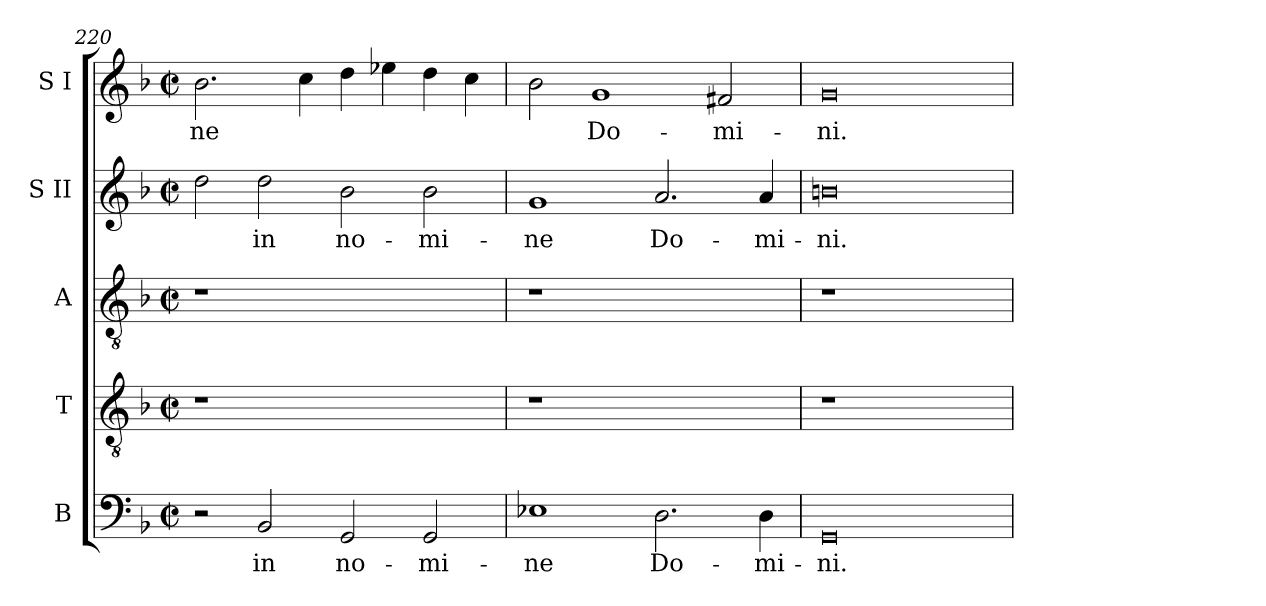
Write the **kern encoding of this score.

**kern	**text	**kern	**kern	**kern	**text	**kern	**text
*part5	*part5	*part4	*part3	*part2	*part2	*part1	*part1
*staff5	*staff5	*staff4	*staff3	*staff2	*staff2	*staff1	*staff1
*I"B	*	*I"T	*I"A	*I"S II	*	*I"S I	*
*I'B	*	*I'T	*I'A	*I'S II	*	*I'S I	*
*clefF4	*	*clefGv2	*clefGv2	*clefG2	*	*clefG2	*
*k[b-]	*	*k[b-]	*k[b-]	*k[b-]	*	*k[b-]	*
*F:	*	*F:	*F:	*F:	*	*F:	*
*M2/2	*	*M2/2	*M2/2	*M2/2	*	*M2/2	*
*met(c|)	*	*met(c|)	*met(c|)	*met(c|)	*	*met(c|)	*
=220	=220	=220	=220	=220	=220	=220	=220
!	!	!	!	!	!LO:LY:b:cj	!	!LO:LY:b:cj
2r	.	1r	1r	2dd\	.	2.b-\	-ne
!	!LO:LY:b:cj	!	!	!	!LO:LY:b:cj	!	!
2BB-/	in	.	.	2dd\	in	.	.
!	!	!	!	!	!	!	!LO:LY:b:cj
.	.	.	.	.	.	4cc\	.
!	!LO:LY:b:cj	!	!	!	!LO:LY:b:cj	!	!LO:LY:b:cj
2GG/	no-	1ryy	1ryy	2b-\	no-	4dd\	.
!	!	!	!	!	!	!	!LO:LY:b:cj
.	.	.	.	.	.	4ee-\	.
!	!LO:LY:b:cj	!	!	!	!LO:LY:b:cj	!	!LO:LY:b:cj
2GG/	-mi-	.	.	2b-\	-mi-	4dd\	.
!	!	!	!	!	!	!	!LO:LY:b:cj
.	.	.	.	.	.	4cc\	.
=221	=221	=221	=221	=221	=221	=221	=221
!	!LO:LY:b:cj	!	!	!	!LO:LY:b:cj	!	!LO:LY:b:cj
1E-	-ne	1r	1r	1g	-ne	2b-\	.
!	!	!	!	!	!	!	!LO:LY:b:cj
.	.	.	.	.	.	1g	Do-
!	!LO:LY:b:cj	!	!	!	!LO:LY:b:cj	!	!
2.D\	Do-	1ryy	1ryy	2.a/	Do-	.	.
!	!	!	!	!	!	!	!LO:LY:b:cj
.	.	.	.	.	.	2f#/	-mi-
!	!LO:LY:b:cj	!	!	!	!LO:LY:b:cj	!	!
4D\	-mi-	.	.	4a/	-mi-	.	.
=222	=222	=222	=222	=222	=222	=222	=222
!	!LO:LY:b:cj	!	!	!	!LO:LY:b:cj	!	!LO:LY:b:cj
0GG	-ni.	1r	1r	0bn	-ni.	0g	-ni.
.	.	1ryy	1ryy	.	.	.	.
=!	=!	=!	=!	=!	=!	=!	=!
*-	*-	*-	*-	*-	*-	*-	*-
